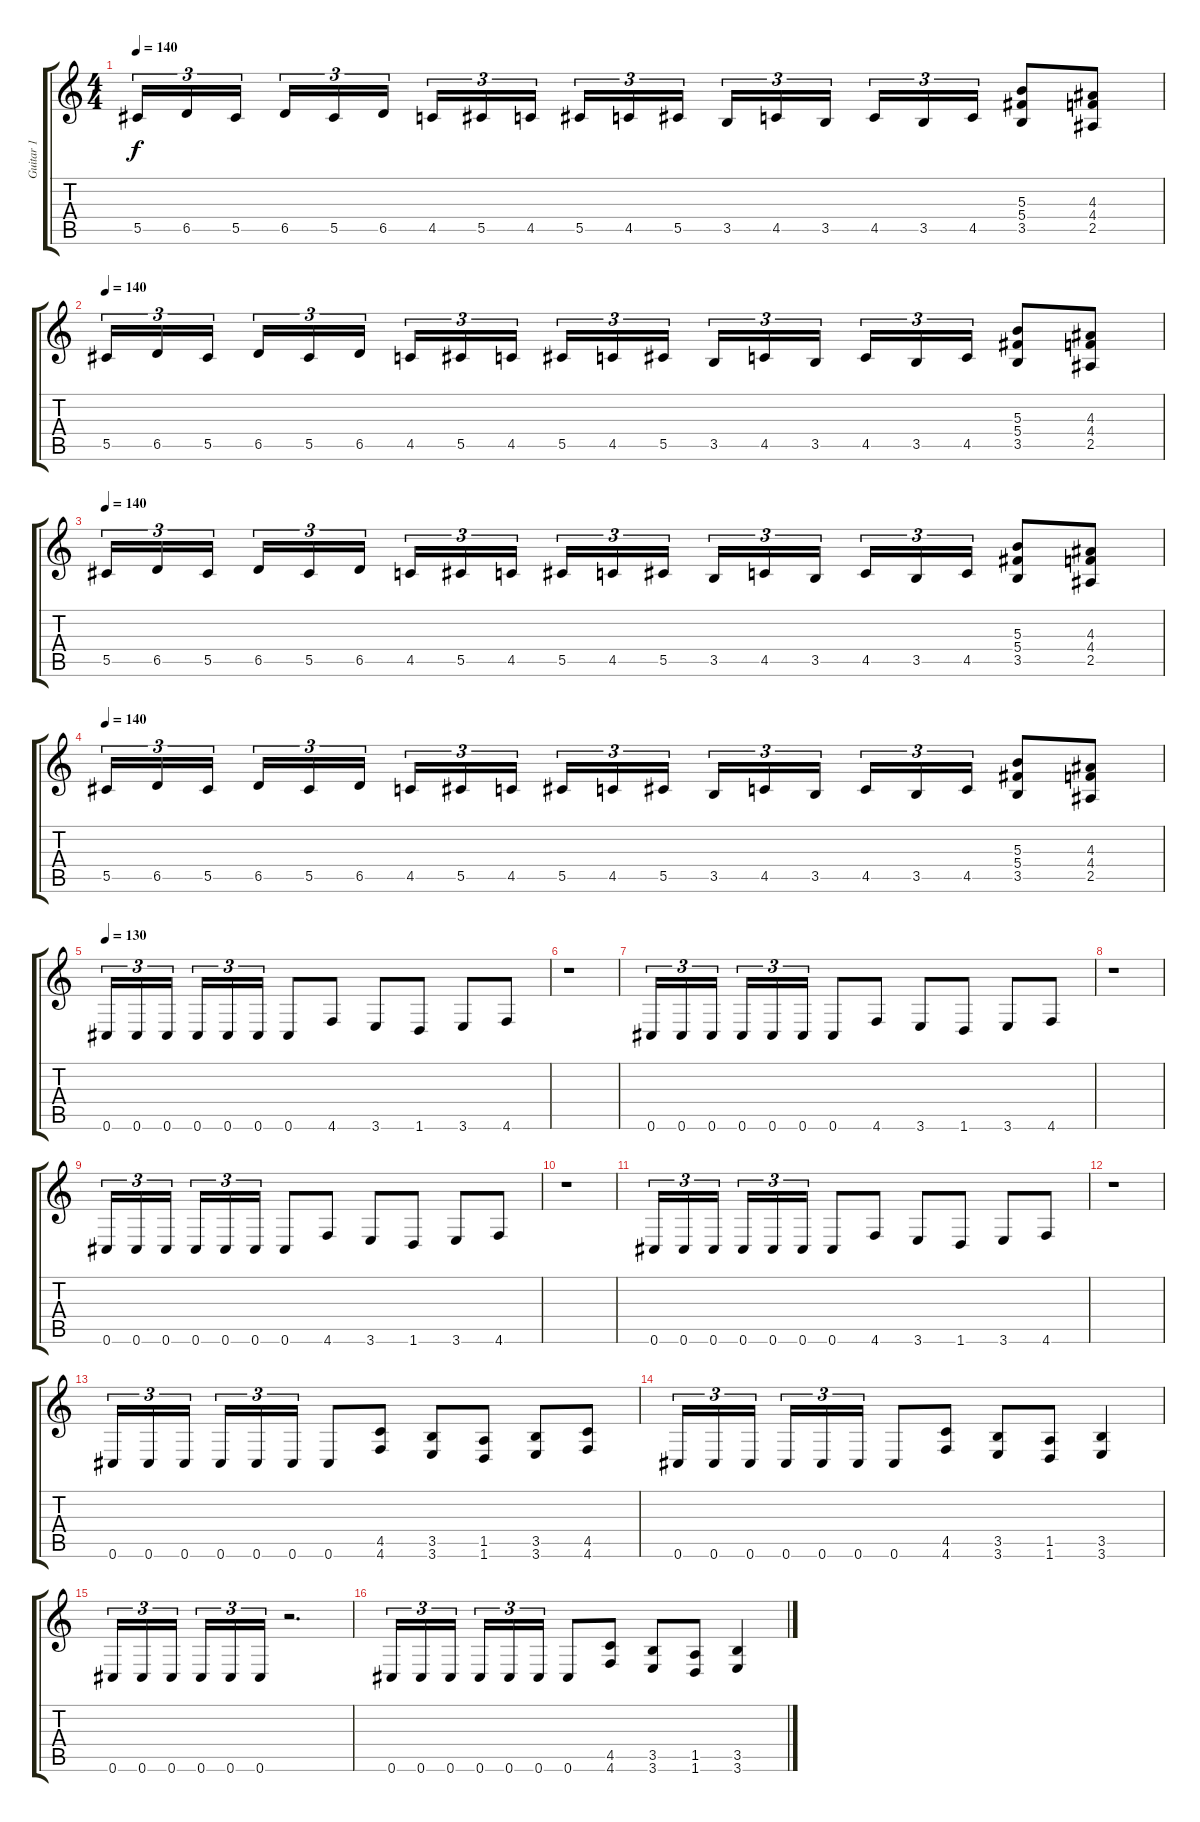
\track ("Guitar 1" "Guitar 1") {instrument distortionguitar}
\staff {score tabs}
\tuning (Eb4 Bb3 Gb3 Db3 Ab2 Db2) {hide}
\ts (4 4)
\tempo 140
\clef g2
\ks c
5.5.16{tu (3 2) txt " " dy f} 6.5.16{tu (3 2)} 5.5.16{tu (3 2)} 6.5.16{tu (3 2)} 5.5.16{tu (3 2)} 6.5.16{tu (3 2)} 4.5.16{tu (3 2)} 5.5.16{tu (3 2)} 4.5.16{tu (3 2)} 5.5.16{tu (3 2)} 4.5.16{tu (3 2)} 5.5.16{tu (3 2)} 3.5.16{tu (3 2)} 4.5.16{tu (3 2)} 3.5.16{tu (3 2)} 4.5.16{tu (3 2)} 3.5.16{tu (3 2)} 4.5.16{tu (3 2)} (5.3 5.4 3.5).8 (4.3 4.4 2.5).8 |
\tempo 140
5.5.16{tu (3 2) txt " "} 6.5.16{tu (3 2)} 5.5.16{tu (3 2)} 6.5.16{tu (3 2)} 5.5.16{tu (3 2)} 6.5.16{tu (3 2)} 4.5.16{tu (3 2)} 5.5.16{tu (3 2)} 4.5.16{tu (3 2)} 5.5.16{tu (3 2)} 4.5.16{tu (3 2)} 5.5.16{tu (3 2)} 3.5.16{tu (3 2)} 4.5.16{tu (3 2)} 3.5.16{tu (3 2)} 4.5.16{tu (3 2)} 3.5.16{tu (3 2)} 4.5.16{tu (3 2)} (5.3 5.4 3.5).8 (4.3 4.4 2.5).8 |
\tempo 140
5.5.16{tu (3 2) txt " "} 6.5.16{tu (3 2)} 5.5.16{tu (3 2)} 6.5.16{tu (3 2)} 5.5.16{tu (3 2)} 6.5.16{tu (3 2)} 4.5.16{tu (3 2)} 5.5.16{tu (3 2)} 4.5.16{tu (3 2)} 5.5.16{tu (3 2)} 4.5.16{tu (3 2)} 5.5.16{tu (3 2)} 3.5.16{tu (3 2)} 4.5.16{tu (3 2)} 3.5.16{tu (3 2)} 4.5.16{tu (3 2)} 3.5.16{tu (3 2)} 4.5.16{tu (3 2)} (5.3 5.4 3.5).8 (4.3 4.4 2.5).8 |
\tempo 140
5.5.16{tu (3 2) txt " "} 6.5.16{tu (3 2)} 5.5.16{tu (3 2)} 6.5.16{tu (3 2)} 5.5.16{tu (3 2)} 6.5.16{tu (3 2)} 4.5.16{tu (3 2)} 5.5.16{tu (3 2)} 4.5.16{tu (3 2)} 5.5.16{tu (3 2)} 4.5.16{tu (3 2)} 5.5.16{tu (3 2)} 3.5.16{tu (3 2)} 4.5.16{tu (3 2)} 3.5.16{tu (3 2)} 4.5.16{tu (3 2)} 3.5.16{tu (3 2)} 4.5.16{tu (3 2)} (5.3 5.4 3.5).8 (4.3 4.4 2.5).8 |
\tempo 130
0.6.16{tu (3 2)} 0.6.16{tu (3 2)} 0.6.16{tu (3 2)} 0.6.16{tu (3 2)} 0.6.16{tu (3 2)} 0.6.16{tu (3 2)} 0.6.8 4.6.8 3.6.8 1.6.8 3.6.8 4.6.8 |
r.1 |
0.6.16{tu (3 2)} 0.6.16{tu (3 2)} 0.6.16{tu (3 2)} 0.6.16{tu (3 2)} 0.6.16{tu (3 2)} 0.6.16{tu (3 2)} 0.6.8 4.6.8 3.6.8 1.6.8 3.6.8 4.6.8 |
r.1 |
0.6.16{tu (3 2)} 0.6.16{tu (3 2)} 0.6.16{tu (3 2)} 0.6.16{tu (3 2)} 0.6.16{tu (3 2)} 0.6.16{tu (3 2)} 0.6.8 4.6.8 3.6.8 1.6.8 3.6.8 4.6.8 |
r.1 |
0.6.16{tu (3 2)} 0.6.16{tu (3 2)} 0.6.16{tu (3 2)} 0.6.16{tu (3 2)} 0.6.16{tu (3 2)} 0.6.16{tu (3 2)} 0.6.8 4.6.8 3.6.8 1.6.8 3.6.8 4.6.8 |
r.1 |
0.6.16{tu (3 2)} 0.6.16{tu (3 2)} 0.6.16{tu (3 2)} 0.6.16{tu (3 2)} 0.6.16{tu (3 2)} 0.6.16{tu (3 2)} 0.6.8 (4.5 4.6).8 (3.5 3.6).8 (1.5 1.6).8 (3.5 3.6).8 (4.5 4.6).8 |
0.6.16{tu (3 2)} 0.6.16{tu (3 2)} 0.6.16{tu (3 2)} 0.6.16{tu (3 2)} 0.6.16{tu (3 2)} 0.6.16{tu (3 2)} 0.6.8 (4.5 4.6).8 (3.5 3.6).8 (1.5 1.6).8 (3.5 3.6).4 |
0.6.16{tu (3 2)} 0.6.16{tu (3 2)} 0.6.16{tu (3 2)} 0.6.16{tu (3 2)} 0.6.16{tu (3 2)} 0.6.16{tu (3 2)} r.2{d} |
0.6.16{tu (3 2)} 0.6.16{tu (3 2)} 0.6.16{tu (3 2)} 0.6.16{tu (3 2)} 0.6.16{tu (3 2)} 0.6.16{tu (3 2)} 0.6.8 (4.5 4.6).8 (3.5 3.6).8 (1.5 1.6).8 (3.5 3.6).4
